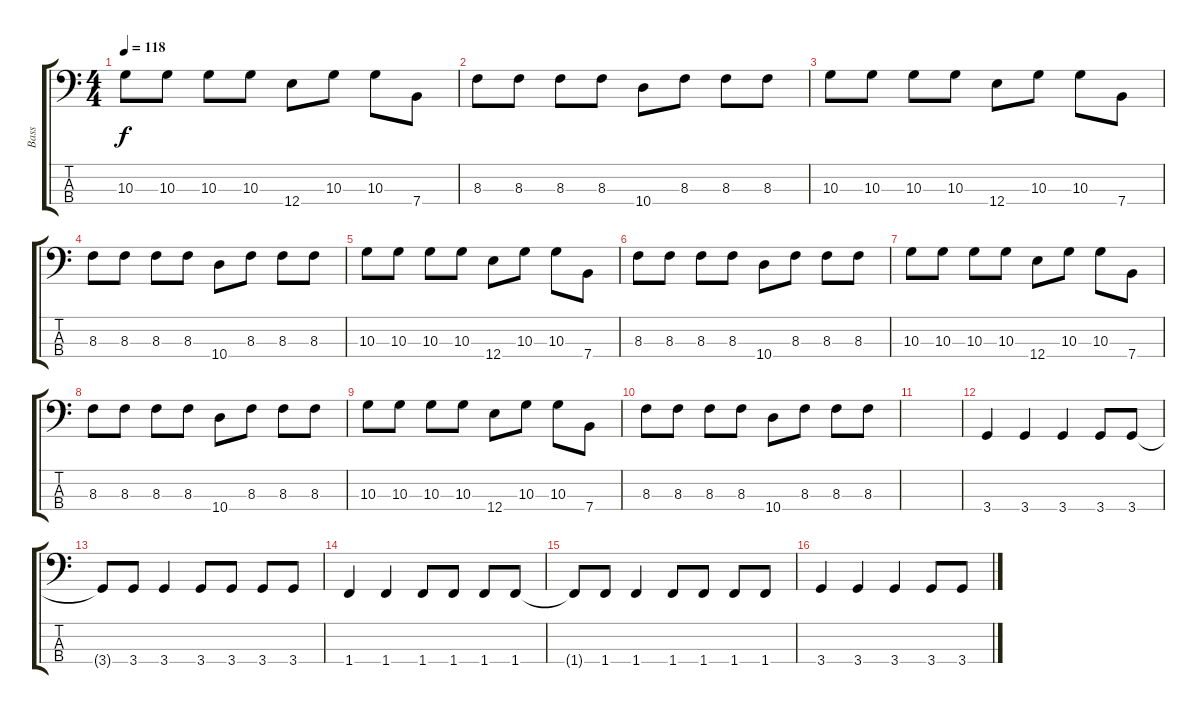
\track ("Bass" "Bass") {instrument electricbassfinger}
\staff {score tabs}
\tuning (G2 D2 A1 E1) {hide}
\ts (4 4)
\tempo 118
\clef f4
\ks c
10.3.8{dy f} 10.3.8 10.3.8 10.3.8 12.4.8 10.3.8 10.3.8 7.4.8 |
8.3.8 8.3.8 8.3.8 8.3.8 10.4.8 8.3.8 8.3.8 8.3.8 |
10.3.8 10.3.8 10.3.8 10.3.8 12.4.8 10.3.8 10.3.8 7.4.8 |
8.3.8 8.3.8 8.3.8 8.3.8 10.4.8 8.3.8 8.3.8 8.3.8 |
10.3.8 10.3.8 10.3.8 10.3.8 12.4.8 10.3.8 10.3.8 7.4.8 |
8.3.8 8.3.8 8.3.8 8.3.8 10.4.8 8.3.8 8.3.8 8.3.8 |
10.3.8 10.3.8 10.3.8 10.3.8 12.4.8 10.3.8 10.3.8 7.4.8 |
8.3.8 8.3.8 8.3.8 8.3.8 10.4.8 8.3.8 8.3.8 8.3.8 |
10.3.8 10.3.8 10.3.8 10.3.8 12.4.8 10.3.8 10.3.8 7.4.8 |
8.3.8 8.3.8 8.3.8 8.3.8 10.4.8 8.3.8 8.3.8 8.3.8 |
|
3.4.4 3.4.4 3.4.4 3.4.8 3.4.8 |
3.4{t}.8 3.4.8 3.4.4 3.4.8 3.4.8 3.4.8 3.4.8 |
1.4.4 1.4.4 1.4.8 1.4.8 1.4.8 1.4.8 |
1.4{t}.8 1.4.8 1.4.4 1.4.8 1.4.8 1.4.8 1.4.8 |
3.4.4 3.4.4 3.4.4 3.4.8 3.4.8
